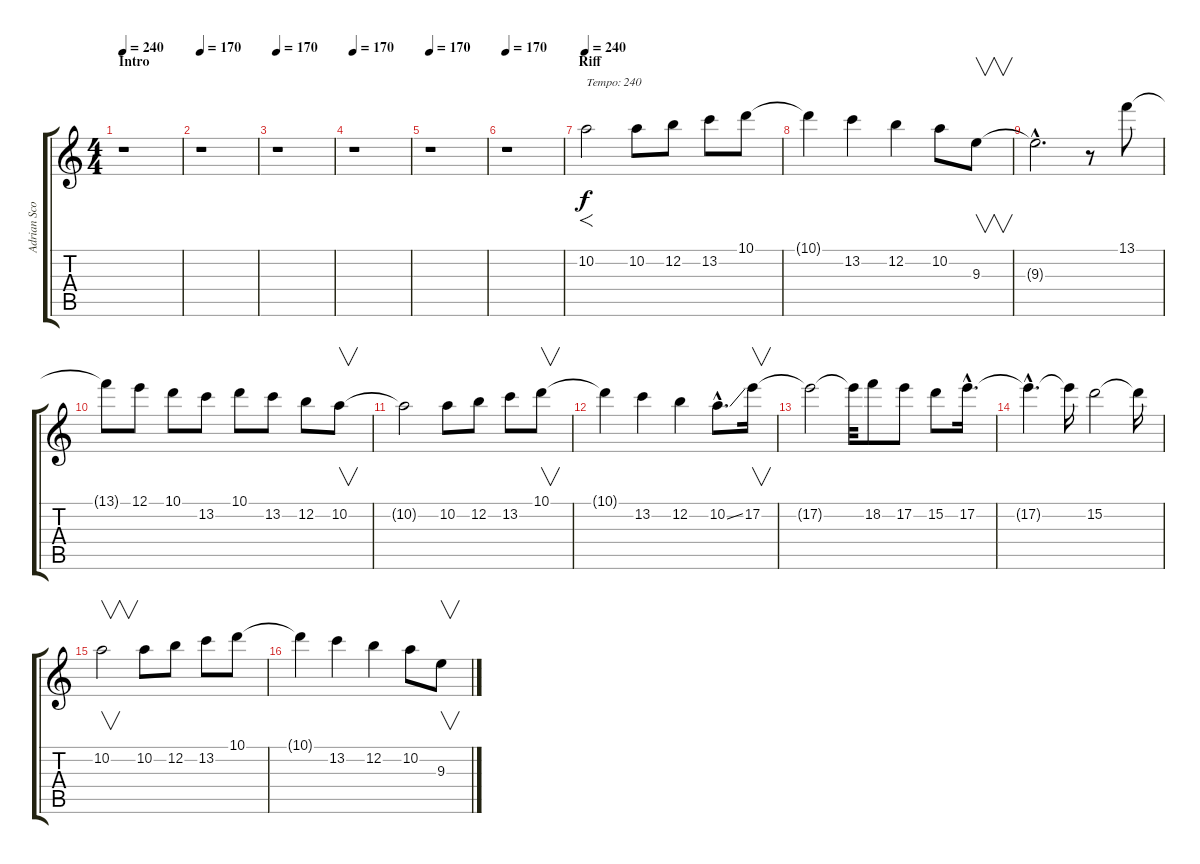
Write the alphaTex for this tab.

\track ("Adrian Scopettone" "Adrian Sco") {instrument overdrivenguitar}
\staff {score tabs}
\tuning (E4 B3 G3 D3 A2 E2) {hide}
\ts (4 4)
\section ("" "Intro")
\tempo 240
\tempo 170
\tempo 240
\clef g2
\ks c
r.1{dy f instrument overdrivenguitar} |
\tempo 170
r.1 |
\tempo 170
r.1 |
\tempo 170
r.1 |
\tempo 170
r.1 |
\tempo 170
r.1 |
\section ("" "Riff")
\tempo 240
10.2.2{f txt "Tempo: 240" volume 5} 10.2.8 12.2.8{volume 3} 13.2.8 10.1.8{volume 4} |
10.1{t}.4 13.2.4 12.2.4 10.2.8 9.3.8{v} |
9.3{hac t}.2{d} r.8 13.1.8{volume 7} |
13.1{t}.8 12.1.8 10.1.8 13.2.8 10.1.8 13.2.8 12.2.8 10.2.8{v} |
10.2{t}.2 10.2.8 12.2.8 13.2.8 10.1.8{v volume 8} |
10.1{t}.4 13.2.4 12.2.4 10.2{ss hac}.8{d} 17.2.16{v} |
17.2{t}.2 17.2{t}.32 18.2.8 17.2.8 15.2.8 17.2{hac}.16{d} |
17.2{hac t}.4{d} 17.2{t}.16 15.2.2 15.2{t}.16 |
10.2.2{v volume 16} 10.2.8 12.2.8 13.2.8 10.1.8 |
10.1{t}.4 13.2.4 12.2.4 10.2.8 9.3.8{v}
